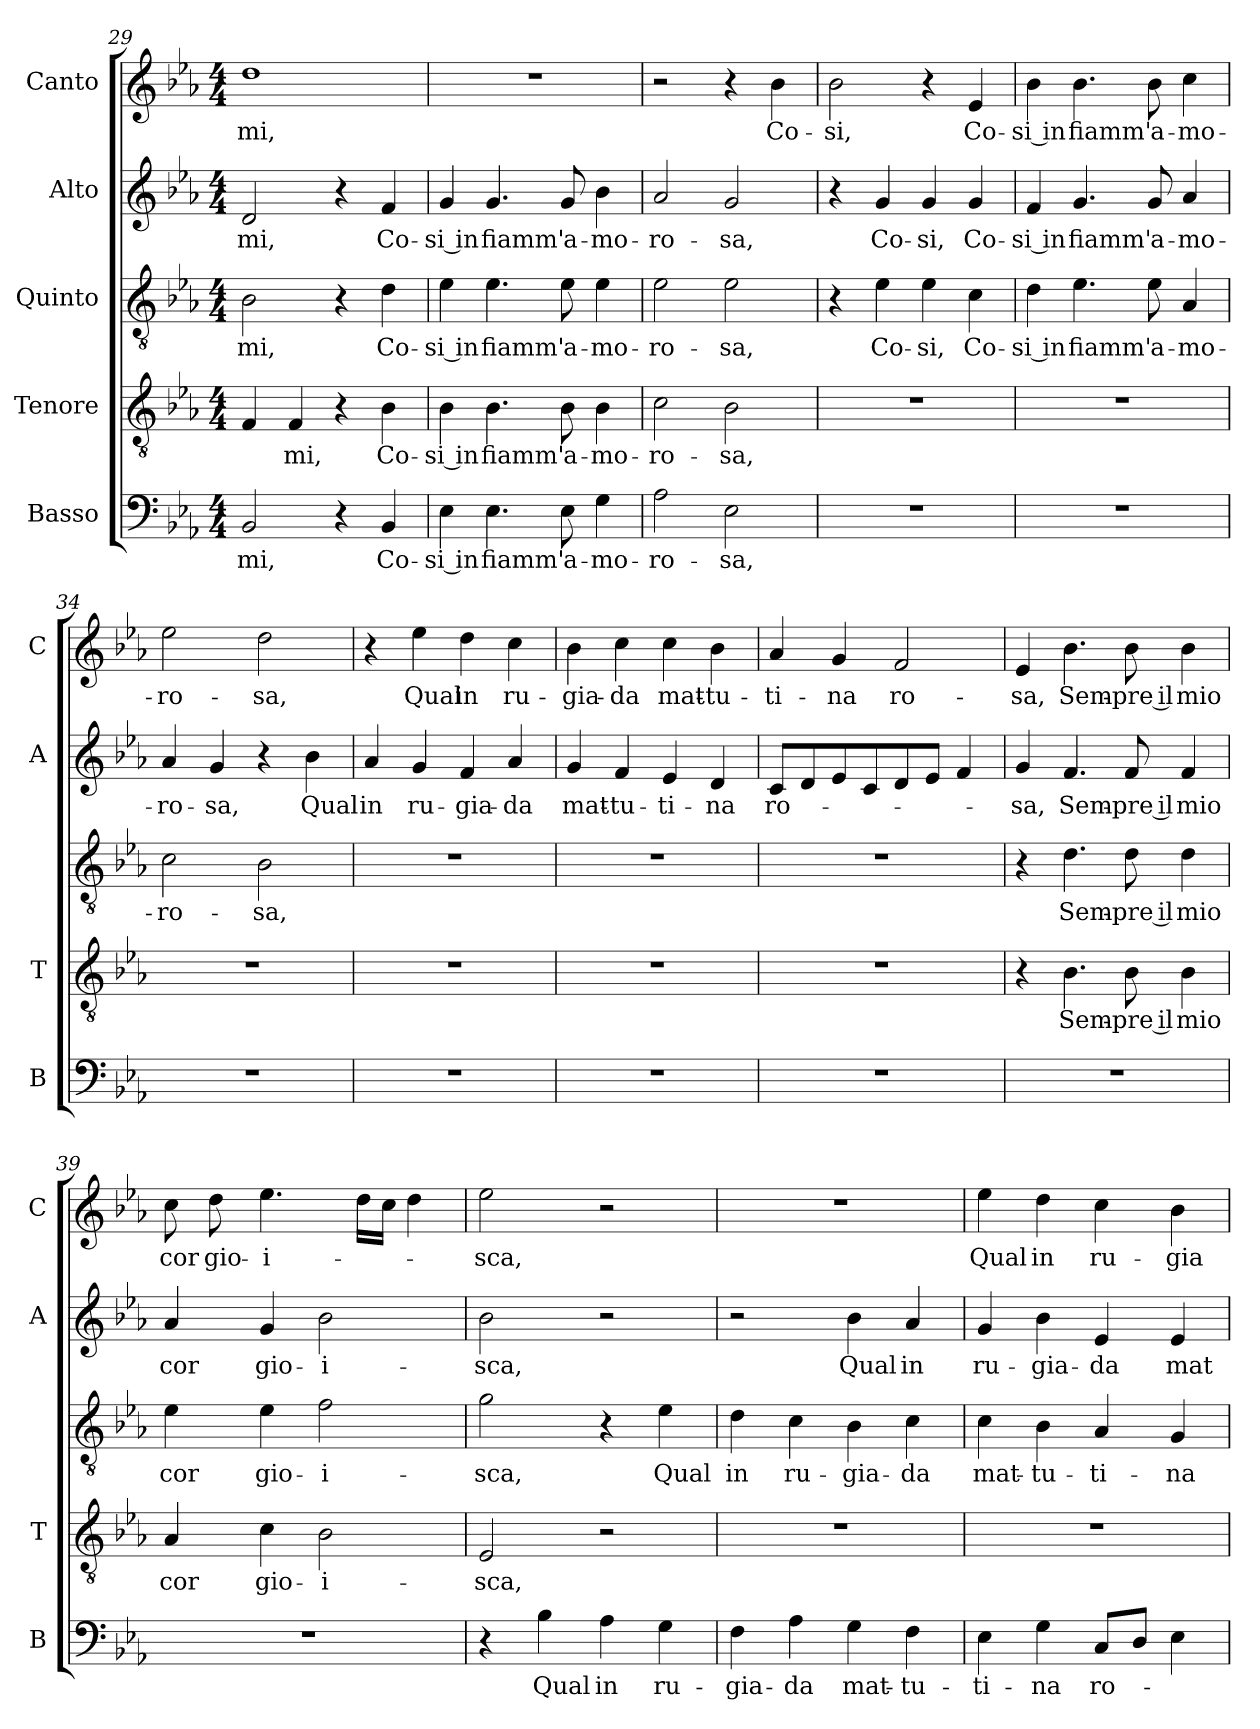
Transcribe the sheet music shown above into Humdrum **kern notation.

**kern	**text	**kern	**text	**kern	**text	**kern	**text	**kern	**text
*part5	*part5	*part4	*part4	*part3	*part3	*part2	*part2	*part1	*part1
*staff5	*staff5	*staff4	*staff4	*staff3	*staff3	*staff2	*staff2	*staff1	*staff1
*I"Basso	*	*I"Tenore	*	*I"Quinto	*	*I"Alto	*	*I"Canto	*
*I'B	*	*I'T	*	*	*	*I'A	*	*I'C	*
!!LO:LB:g=z
*clefF4	*	*clefGv2	*	*clefGv2	*	*clefG2	*	*clefG2	*
*k[b-e-a-]	*	*k[b-e-a-]	*	*k[b-e-a-]	*	*k[b-e-a-]	*	*k[b-e-a-]	*
*E-:	*	*E-:	*	*E-:	*	*E-:	*	*E-:	*
*M4/4	*	*M4/4	*	*M4/4	*	*M4/4	*	*M4/4	*
=29	=29	=29	=29	=29	=29	=29	=29	=29	=29
!	!LO:LY:b	!	!	!	!LO:LY:b	!	!LO:LY:b	!	!LO:LY:b
2BB-/	-mi,	4F/	.	2B-\	-mi,	2d/	-mi,	1dd	-mi,
!	!	!	!LO:LY:b	!	!	!	!	!	!
.	.	4F/	-mi,	.	.	.	.	.	.
4r	.	4r	.	4r	.	4r	.	.	.
!	!LO:LY:b	!	!LO:LY:b	!	!LO:LY:b	!	!LO:LY:b	!	!
4BB-/	Co-	4B-\	Co-	4d\	Co-	4f/	Co-	.	.
=30	=30	=30	=30	=30	=30	=30	=30	=30	=30
!	!LO:LY:b	!	!LO:LY:b	!	!LO:LY:b	!	!LO:LY:b	!	!
4E-\	-si in	4B-\	-si in	4e-\	-si in	4g/	-si in	1r	.
!	!LO:LY:b	!	!LO:LY:b	!	!LO:LY:b	!	!LO:LY:b	!	!
4.E-\	fiamm'	4.B-\	fiamm'	4.e-\	fiamm'	4.g/	fiamm'	.	.
!	!LO:LY:b	!	!LO:LY:b	!	!LO:LY:b	!	!LO:LY:b	!	!
8E-\	a-	8B-\	a-	8e-\	a-	8g/	a-	.	.
!	!LO:LY:b	!	!LO:LY:b	!	!LO:LY:b	!	!LO:LY:b	!	!
4G\	-mo-	4B-\	-mo-	4e-\	-mo-	4b-\	-mo-	.	.
=31	=31	=31	=31	=31	=31	=31	=31	=31	=31
!	!LO:LY:b	!	!LO:LY:b	!	!LO:LY:b	!	!LO:LY:b	!	!
2A-\	-ro-	2c\	-ro-	2e-\	-ro-	2a-/	-ro-	2r	.
!	!LO:LY:b	!	!LO:LY:b	!	!LO:LY:b	!	!LO:LY:b	!	!
2E-\	-sa,	2B-\	-sa,	2e-\	-sa,	2g/	-sa,	4r	.
!	!	!	!	!	!	!	!	!	!LO:LY:b
.	.	.	.	.	.	.	.	4b-\	Co-
=32	=32	=32	=32	=32	=32	=32	=32	=32	=32
!	!	!	!	!	!	!	!	!	!LO:LY:b
1r	.	1r	.	4r	.	4r	.	2b-\	-si,
!	!	!	!	!	!LO:LY:b	!	!LO:LY:b	!	!
.	.	.	.	4e-\	Co-	4g/	Co-	.	.
!	!	!	!	!	!LO:LY:b	!	!LO:LY:b	!	!
.	.	.	.	4e-\	-si,	4g/	-si,	4r	.
!	!	!	!	!	!LO:LY:b	!	!LO:LY:b	!	!LO:LY:b
.	.	.	.	4c\	Co-	4g/	Co-	4e-/	Co-
=33	=33	=33	=33	=33	=33	=33	=33	=33	=33
!	!	!	!	!	!LO:LY:b	!	!LO:LY:b	!	!LO:LY:b
1r	.	1r	.	4d\	-si in	4f/	-si in	4b-\	-si in
!	!	!	!	!	!LO:LY:b	!	!LO:LY:b	!	!LO:LY:b
.	.	.	.	4.e-\	fiamm'	4.g/	fiamm'	4.b-\	fiamm'
!	!	!	!	!	!LO:LY:b	!	!LO:LY:b	!	!LO:LY:b
.	.	.	.	8e-\	a-	8g/	a-	8b-\	a-
!	!	!	!	!	!LO:LY:b	!	!LO:LY:b	!	!LO:LY:b
.	.	.	.	4A-/	-mo-	4a-/	-mo-	4cc\	-mo-
=34	=34	=34	=34	=34	=34	=34	=34	=34	=34
!	!	!	!	!	!LO:LY:b	!	!LO:LY:b	!	!LO:LY:b
1r	.	1r	.	2c\	-ro-	4a-/	-ro-	2ee-\	-ro-
!	!	!	!	!	!	!	!LO:LY:b	!	!
.	.	.	.	.	.	4g/	-sa,	.	.
!	!	!	!	!	!LO:LY:b	!	!	!	!LO:LY:b
.	.	.	.	2B-\	-sa,	4r	.	2dd\	-sa,
!	!	!	!	!	!	!	!LO:LY:b	!	!
.	.	.	.	.	.	4b-\	Qual	.	.
=35	=35	=35	=35	=35	=35	=35	=35	=35	=35
!	!	!	!	!	!	!	!LO:LY:b	!	!
1r	.	1r	.	1r	.	4a-/	in	4r	.
!	!	!	!	!	!	!	!LO:LY:b	!	!LO:LY:b
.	.	.	.	.	.	4g/	ru-	4ee-\	Qual
!	!	!	!	!	!	!	!LO:LY:b	!	!LO:LY:b
.	.	.	.	.	.	4f/	-gia-	4dd\	in
!	!	!	!	!	!	!	!LO:LY:b	!	!LO:LY:b
.	.	.	.	.	.	4a-/	-da	4cc\	ru-
!!LO:PB:g=z
=36	=36	=36	=36	=36	=36	=36	=36	=36	=36
!	!	!	!	!	!	!	!LO:LY:b	!	!LO:LY:b
1r	.	1r	.	1r	.	4g/	mat-	4b-\	-gia-
!	!	!	!	!	!	!	!LO:LY:b	!	!LO:LY:b
.	.	.	.	.	.	4f/	-tu-	4cc\	-da
!	!	!	!	!	!	!	!LO:LY:b	!	!LO:LY:b
.	.	.	.	.	.	4e-/	-ti-	4cc\	mat-
!	!	!	!	!	!	!	!LO:LY:b	!	!LO:LY:b
.	.	.	.	.	.	4d/	-na	4b-\	-tu-
=37	=37	=37	=37	=37	=37	=37	=37	=37	=37
!	!	!	!	!	!	!	!LO:LY:b	!	!LO:LY:b
1r	.	1r	.	1r	.	8c/L	ro-	4a-/	-ti-
.	.	.	.	.	.	8d/	.	.	.
!	!	!	!	!	!	!	!	!	!LO:LY:b
.	.	.	.	.	.	8e-/	.	4g/	-na
.	.	.	.	.	.	8c/	.	.	.
!	!	!	!	!	!	!	!	!	!LO:LY:b
.	.	.	.	.	.	8d/	.	2f/	ro-
.	.	.	.	.	.	8e-/J	.	.	.
.	.	.	.	.	.	4f/	.	.	.
=38	=38	=38	=38	=38	=38	=38	=38	=38	=38
!	!	!	!	!	!	!	!LO:LY:b	!	!LO:LY:b
1r	.	4r	.	4r	.	4g/	-sa,	4e-/	-sa,
!	!	!	!LO:LY:b	!	!LO:LY:b	!	!LO:LY:b	!	!LO:LY:b
.	.	4.B-\	Sem-	4.d\	Sem-	4.f/	Sem-	4.b-\	Sem-
!	!	!	!LO:LY:b	!	!LO:LY:b	!	!LO:LY:b	!	!LO:LY:b
.	.	8B-\	-pre il	8d\	-pre il	8f/	-pre il	8b-\	-pre il
!	!	!	!LO:LY:b	!	!LO:LY:b	!	!LO:LY:b	!	!LO:LY:b
.	.	4B-\	mio	4d\	mio	4f/	mio	4b-\	mio
=39	=39	=39	=39	=39	=39	=39	=39	=39	=39
!	!	!	!LO:LY:b	!	!LO:LY:b	!	!LO:LY:b	!	!LO:LY:b
1r	.	4A-/	cor	4e-\	cor	4a-/	cor	8cc\	cor
!	!	!	!	!	!	!	!	!	!LO:LY:b
.	.	.	.	.	.	.	.	8dd\	gio-
!	!	!	!LO:LY:b	!	!LO:LY:b	!	!LO:LY:b	!	!LO:LY:b
.	.	4c\	gio-	4e-\	gio-	4g/	gio-	4.ee-\	-i-
!	!	!	!LO:LY:b	!	!LO:LY:b	!	!LO:LY:b	!	!
.	.	2B-\	-i-	2f\	-i-	2b-\	-i-	.	.
.	.	.	.	.	.	.	.	16dd\LL	.
.	.	.	.	.	.	.	.	16cc\JJ	.
.	.	.	.	.	.	.	.	4dd\	.
=40	=40	=40	=40	=40	=40	=40	=40	=40	=40
!	!	!	!LO:LY:b	!	!LO:LY:b	!	!LO:LY:b	!	!LO:LY:b
4r	.	2E-/	-sca,	2g\	-sca,	2b-\	-sca,	2ee-\	-sca,
!	!LO:LY:b	!	!	!	!	!	!	!	!
4B-\	Qual	.	.	.	.	.	.	.	.
!	!LO:LY:b	!	!	!	!	!	!	!	!
4A-\	in	2r	.	4r	.	2r	.	2r	.
!	!LO:LY:b	!	!	!	!LO:LY:b	!	!	!	!
4G\	ru-	.	.	4e-\	Qual	.	.	.	.
=41	=41	=41	=41	=41	=41	=41	=41	=41	=41
!	!LO:LY:b	!	!	!	!LO:LY:b	!	!	!	!
4F\	-gia-	1r	.	4d\	in	2r	.	1r	.
!	!LO:LY:b	!	!	!	!LO:LY:b	!	!	!	!
4A-\	-da	.	.	4c\	ru-	.	.	.	.
!	!LO:LY:b	!	!	!	!LO:LY:b	!	!LO:LY:b	!	!
4G\	mat-	.	.	4B-\	-gia-	4b-\	Qual	.	.
!	!LO:LY:b	!	!	!	!LO:LY:b	!	!LO:LY:b	!	!
4F\	-tu-	.	.	4c\	-da	4a-/	in	.	.
=42	=42	=42	=42	=42	=42	=42	=42	=42	=42
!	!LO:LY:b	!	!	!	!LO:LY:b	!	!LO:LY:b	!	!LO:LY:b
4E-\	-ti-	1r	.	4c\	mat-	4g/	ru-	4ee-\	Qual
!	!LO:LY:b	!	!	!	!LO:LY:b	!	!LO:LY:b	!	!LO:LY:b
4G\	-na	.	.	4B-\	-tu-	4b-\	-gia-	4dd\	in
!	!LO:LY:b	!	!	!	!LO:LY:b	!	!LO:LY:b	!	!LO:LY:b
8C/L	ro-	.	.	4A-/	-ti-	4e-/	-da	4cc\	ru-
8D/J	.	.	.	.	.	.	.	.	.
!	!	!	!	!	!LO:LY:b	!	!LO:LY:b	!	!LO:LY:b
4E-\	.	.	.	4G/	-na	4e-/	mat-	4b-\	-gia-
=	=	=	=	=	=	=	=	=	=
*-	*-	*-	*-	*-	*-	*-	*-	*-	*-
